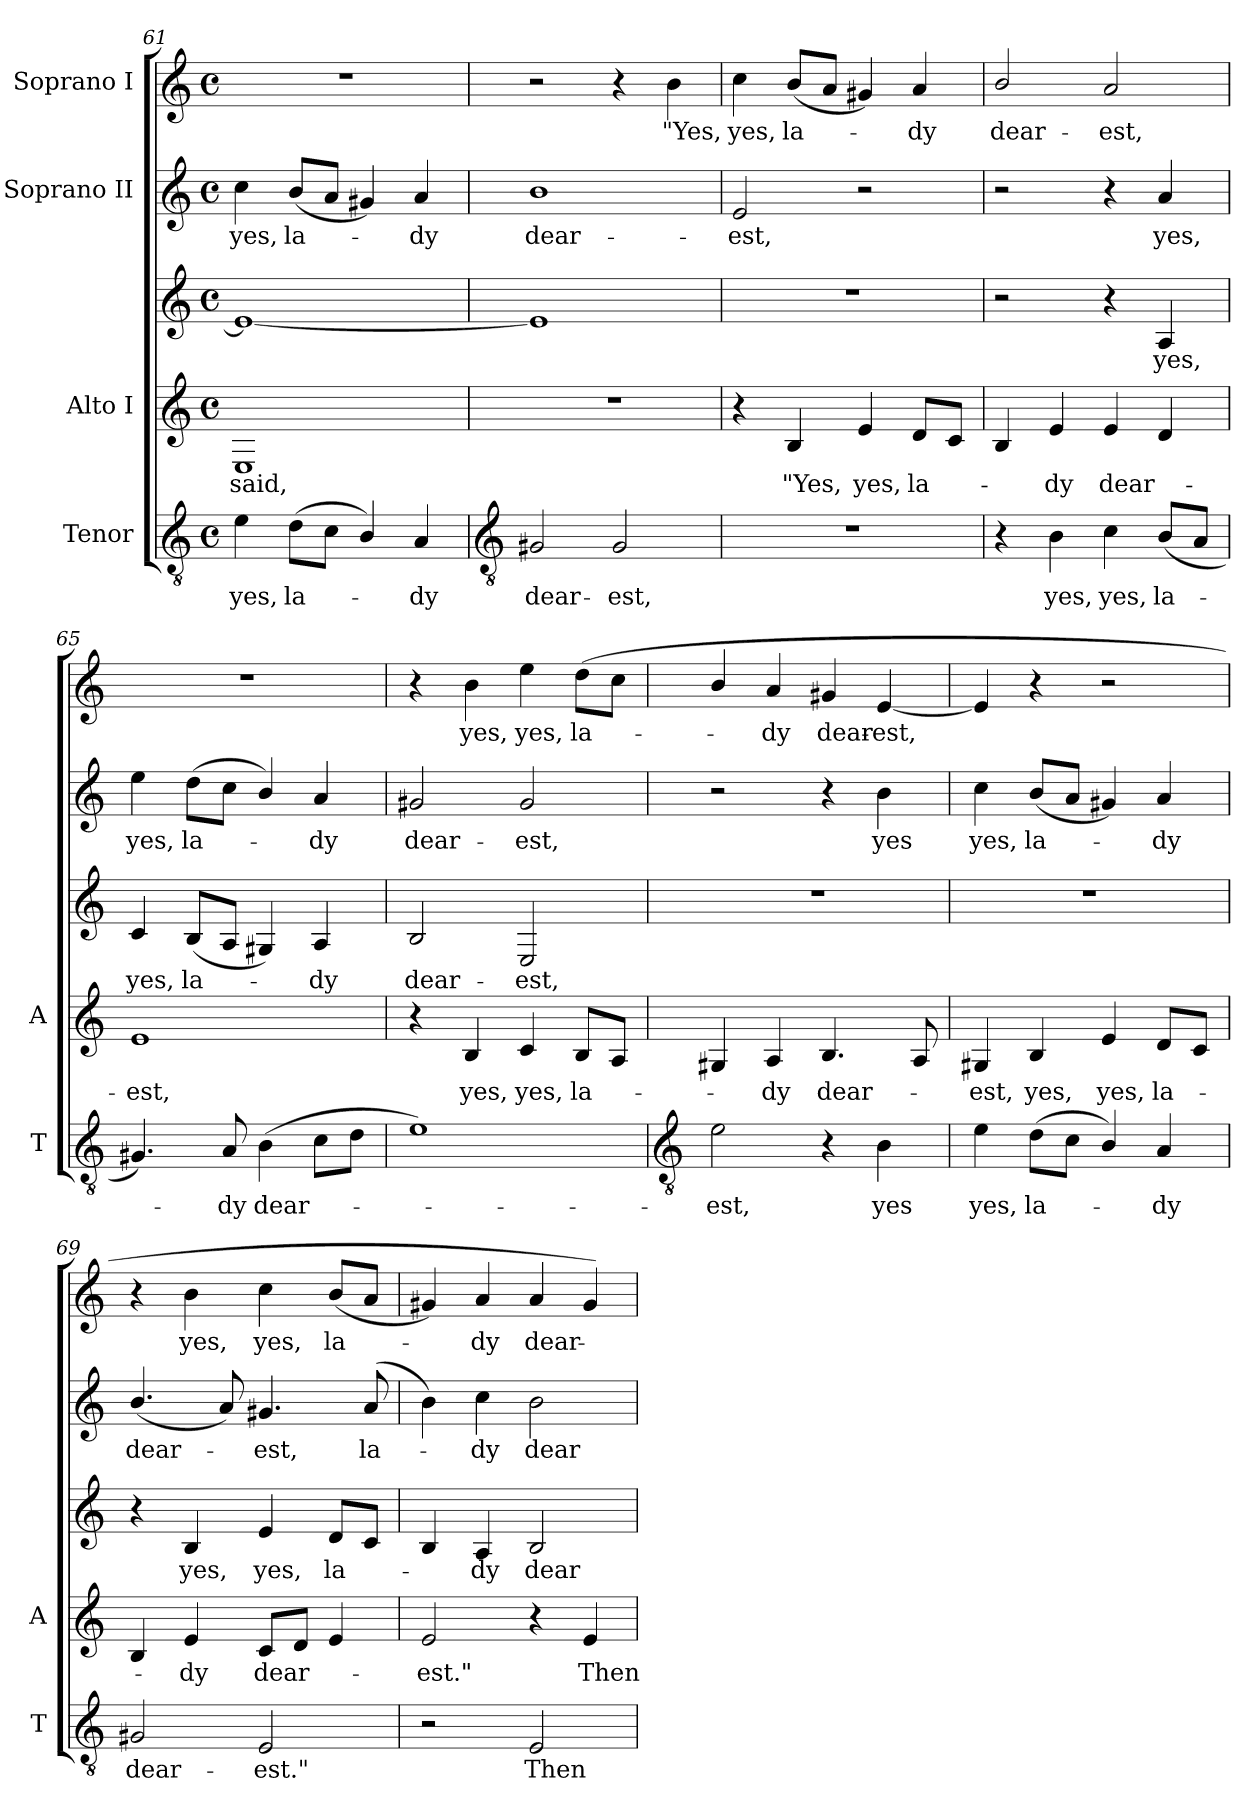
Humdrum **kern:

**kern	**text	**kern	**text	**kern	**text	**kern	**text	**kern	**text
*part4	*part4	*part3	*part3	*part3	*part3	*part2	*part2	*part1	*part1
*staff5	*staff5	*staff4	*staff4	*staff3	*staff3	*staff2	*staff2	*staff1	*staff1
*I"Tenor	*	*I"Alto I	*	*	*	*I"Soprano II	*	*I"Soprano I	*
*I'T	*	*I'A	*	*	*	*	*	*	*
*clefGv2	*	*clefG2	*	*clefG2	*	*clefG2	*	*clefG2	*
*k[]	*	*k[]	*	*k[]	*	*k[]	*	*k[]	*
*C:	*	*C:	*	*C:	*	*C:	*	*C:	*
*M4/4	*	*M4/4	*	*M4/4	*	*M4/4	*	*M4/4	*
*met(c)	*	*met(c)	*	*met(c)	*	*met(c)	*	*met(c)	*
=61	=61	=61	=61	=61	=61	=61	=61	=61	=61
!	!LO:LY:b	!	!LO:LY:b	!	!	!	!LO:LY:b	!	!
4e	yes,	1E	said,	1e_	.	4cc	yes,	1r	.
!	!LO:LY:b	!	!	!	!	!	!LO:LY:b	!	!
(>8dL	la-	.	.	.	.	(<8bL	la-	.	.
8cJ	.	.	.	.	.	8aJ	.	.	.
4B/)	.	.	.	.	.	4g#X)	.	.	.
!	!LO:LY:b	!	!	!	!	!	!LO:LY:b	!	!
4A	dy	.	.	.	.	4a	dy	.	.
!!LO:LB:g=z
=62	=62	=62	=62	=62	=62	=62	=62	=62	=62
*clefGv2	*	*	*	*	*	*	*	*	*
!	!LO:LY:b	!	!	!	!	!	!LO:LY:b	!	!
2G#X	dear-	1r	.	1e]	.	1b	dear-	2r	.
!	!LO:LY:b	!	!	!	!	!	!	!	!
2G#	-est,	.	.	.	.	.	.	4r	.
!	!	!	!	!	!	!	!	!	!LO:LY:b
.	.	.	.	.	.	.	.	4b	"Yes,
=63	=63	=63	=63	=63	=63	=63	=63	=63	=63
!	!	!	!	!	!	!	!LO:LY:b	!	!LO:LY:b
1r	.	4r	.	1r	.	2e	-est,	4cc	yes,
!	!	!	!LO:LY:b	!	!	!	!	!	!LO:LY:b
.	.	4B	"Yes,	.	.	.	.	(<8bL	la-
.	.	.	.	.	.	.	.	8aJ	.
!	!	!	!LO:LY:b	!	!	!	!	!	!
.	.	4e	yes,	.	.	2r	.	4g#X)	.
!	!	!	!LO:LY:b	!	!	!	!	!	!LO:LY:b
.	.	8dL	la-	.	.	.	.	4a	dy
.	.	8cJ	.	.	.	.	.	.	.
=64	=64	=64	=64	=64	=64	=64	=64	=64	=64
!	!	!	!	!	!	!	!	!	!LO:LY:b
4r	.	4B	.	2r	.	2r	.	2b/	dear-
!	!LO:LY:b	!	!LO:LY:b	!	!	!	!	!	!
4B	yes,	4e	dy	.	.	.	.	.	.
!	!LO:LY:b	!	!LO:LY:b	!	!	!	!	!	!LO:LY:b
4c	yes,	4e	dear-	4r	.	4r	.	2a	-est,
!	!LO:LY:b	!	!	!	!LO:LY:b	!	!LO:LY:b	!	!
(<8BL	la-	4d	.	4A	yes,	4a	yes,	.	.
8AJ	.	.	.	.	.	.	.	.	.
=65	=65	=65	=65	=65	=65	=65	=65	=65	=65
!	!	!	!LO:LY:b	!	!LO:LY:b	!	!LO:LY:b	!	!
4.G#X)	.	1e	est,	4c	yes,	4ee	yes,	1r	.
!	!	!	!	!	!LO:LY:b	!	!LO:LY:b	!	!
.	.	.	.	(<8BL	la-	(>8ddL	la-	.	.
!	!LO:LY:b	!	!	!	!	!	!	!	!
8A	dy	.	.	8AJ	.	8ccJ	.	.	.
!	!LO:LY:b	!	!	!	!	!	!	!	!
(>4B	dear-	.	.	4G#X)	.	4b/)	.	.	.
!	!	!	!	!	!LO:LY:b	!	!LO:LY:b	!	!
8cL	.	.	.	4A	dy	4a	dy	.	.
8dJ	.	.	.	.	.	.	.	.	.
=66	=66	=66	=66	=66	=66	=66	=66	=66	=66
!	!	!	!	!	!LO:LY:b	!	!LO:LY:b	!	!
1e)	.	4r	.	2B	dear-	2g#X	dear-	4r	.
!	!	!	!LO:LY:b	!	!	!	!	!	!LO:LY:b
.	.	4B	yes,	.	.	.	.	4b	yes,
!	!	!	!LO:LY:b	!	!LO:LY:b	!	!LO:LY:b	!	!LO:LY:b
.	.	4c	yes,	2E	-est,	2g#	-est,	4ee	yes,
!	!	!	!LO:LY:b	!	!	!	!	!	!LO:LY:b
.	.	8BL	la-	.	.	.	.	(<8ddL	la-
.	.	8AJ	.	.	.	.	.	8ccJ	.
!!LO:LB:g=z
=67	=67	=67	=67	=67	=67	=67	=67	=67	=67
*clefGv2	*	*	*	*	*	*	*	*	*
!	!LO:LY:b	!	!	!	!	!	!	!	!
2e	est,	4G#X	.	1r	.	2r	.	4b/	.
!	!	!	!LO:LY:b	!	!	!	!	!	!LO:LY:b
.	.	4A	dy	.	.	.	.	4a	dy
!	!	!	!LO:LY:b	!	!	!	!	!	!LO:LY:b
4r	.	4.B	dear-	.	.	4r	.	4g#X	dear-
!	!LO:LY:b	!	!	!	!	!	!LO:LY:b	!	!LO:LY:b
4B	yes	.	.	.	.	4b	yes	[4e	-est,
.	.	8A	.	.	.	.	.	.	.
=68	=68	=68	=68	=68	=68	=68	=68	=68	=68
!	!LO:LY:b	!	!LO:LY:b	!	!	!	!LO:LY:b	!	!
4e	yes,	4G#X	est,	1r	.	4cc	yes,	4e]	.
!	!LO:LY:b	!	!LO:LY:b	!	!	!	!LO:LY:b	!	!
(>8dL	la-	4B	yes,	.	.	(<8bL	la-	4r	.
8cJ	.	.	.	.	.	8aJ	.	.	.
!	!	!	!LO:LY:b	!	!	!	!	!	!
4B/)	.	4e	yes,	.	.	4g#X)	.	2r	.
!	!LO:LY:b	!	!LO:LY:b	!	!	!	!LO:LY:b	!	!
4A	dy	8dL	la-	.	.	4a	dy	.	.
.	.	8cJ	.	.	.	.	.	.	.
=69	=69	=69	=69	=69	=69	=69	=69	=69	=69
!	!LO:LY:b	!	!	!	!	!	!LO:LY:b	!	!
2G#X	dear-	4B	.	4r	.	(<4.b/	dear-	4r	.
!	!	!	!LO:LY:b	!	!LO:LY:b	!	!	!	!LO:LY:b
.	.	4e	dy	4B	yes,	.	.	4b	yes,
.	.	.	.	.	.	8a)	.	.	.
!	!LO:LY:b	!	!LO:LY:b	!	!LO:LY:b	!	!LO:LY:b	!	!LO:LY:b
2E	-est."	8cL	dear-	4e	yes,	4.g#X	est,	4cc	yes,
.	.	8dJ	.	.	.	.	.	.	.
!	!	!	!	!	!LO:LY:b	!	!	!	!LO:LY:b
.	.	4e)	.	(<8dL	la-	.	.	(<8bL	la-
!	!	!	!	!	!	!	!LO:LY:b	!	!
.	.	.	.	8cJ	.	(<8aL	la-	8aJ	.
=70	=70	=70	=70	=70	=70	=70	=70	=70	=70
!	!	!	!LO:LY:b	!	!	!	!	!	!
2r	.	2e	-est."	(4B	.	4b)	.	4g#X)	.
!	!	!	!	!	!LO:LY:b	!	!LO:LY:b	!	!LO:LY:b
.	.	.	.	4A	dy	4cc	dy	4a	dy
!	!LO:LY:b	!	!	!	!LO:LY:b	!	!LO:LY:b	!	!LO:LY:b
2E	Then	4r	.	2B	dear-	2b	dear-	4a	dear-
!	!	!	!LO:LY:b	!	!	!	!	!	!
.	.	4e	Then	.	.	.	.	4g#)	.
=	=	=	=	=	=	=	=	=	=
*-	*-	*-	*-	*-	*-	*-	*-	*-	*-
